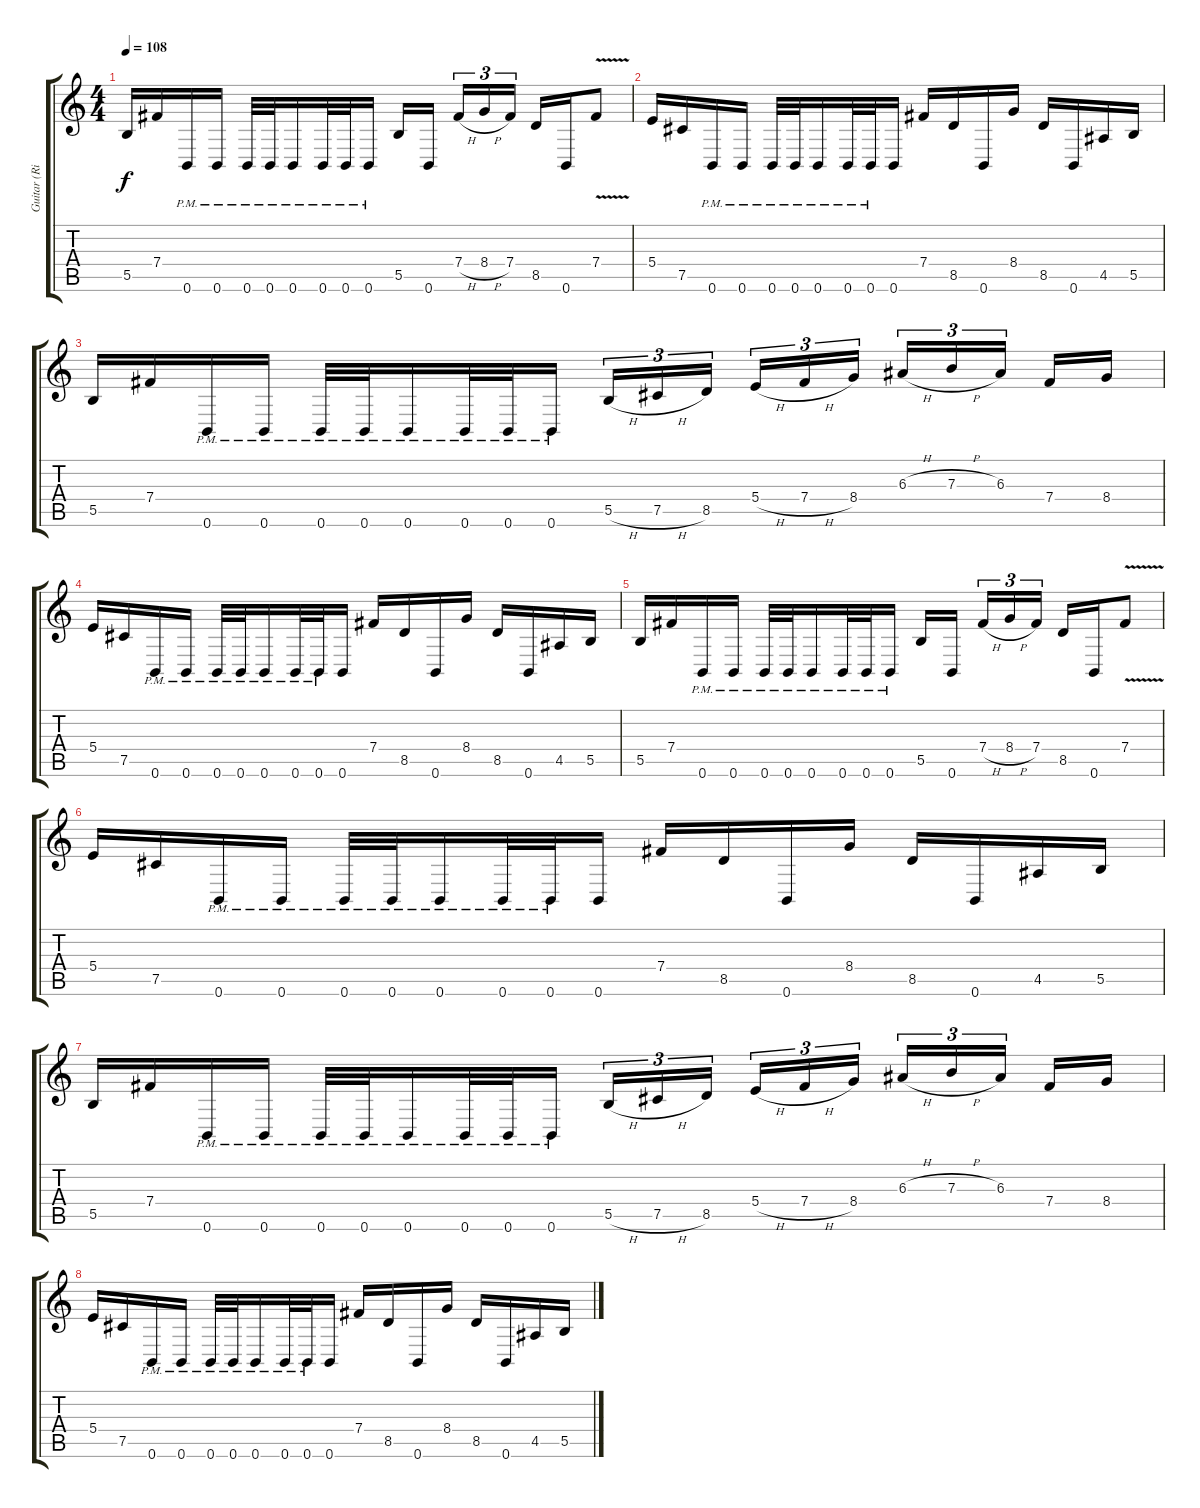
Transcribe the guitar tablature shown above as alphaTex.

\track ("Guitar (Right)" "Guitar (Ri") {instrument overdrivenguitar}
\staff {score tabs}
\tuning (Db4 Ab3 E3 B2 Gb2 B1) {hide}
\ts (4 4)
\tempo 108
\clef g2
\ks c
5.5.16{dy f} 7.4.16 0.6{pm}.16 0.6{pm}.16 0.6{pm}.32 0.6{pm}.32 0.6{pm}.16 0.6{pm}.32 0.6{pm}.32 0.6{pm}.16 5.5.16 0.6.16{beam splitsecondary} 7.4{h}.16{tu (3 2)} 8.4{h}.16{tu (3 2)} 7.4.16{tu (3 2)} 8.5.16 0.6.16 7.4{v}.8 |
5.4.16 7.5.16 0.6{pm}.16 0.6{pm}.16 0.6{pm}.32 0.6{pm}.32 0.6{pm}.16 0.6{pm}.32 0.6{pm}.32 0.6.16 7.4.16 8.5.16 0.6.16 8.4.16 8.5.16 0.6.16 4.5.16 5.5.16 |
5.5.16 7.4.16 0.6{pm}.16 0.6{pm}.16 0.6{pm}.32 0.6{pm}.32 0.6{pm}.16 0.6{pm}.32 0.6{pm}.32 0.6{pm}.16 5.5{h}.16{tu (3 2)} 7.5{h}.16{tu (3 2)} 8.5.16{tu (3 2) beam splitsecondary} 5.4{h}.16{tu (3 2)} 7.4{h}.16{tu (3 2)} 8.4.16{tu (3 2)} 6.3{h}.16{tu (3 2)} 7.3{h}.16{tu (3 2)} 6.3.16{tu (3 2) beam splitsecondary} 7.4.16 8.4.16 |
5.4.16 7.5.16 0.6{pm}.16 0.6{pm}.16 0.6{pm}.32 0.6{pm}.32 0.6{pm}.16 0.6{pm}.32 0.6{pm}.32 0.6.16 7.4.16 8.5.16 0.6.16 8.4.16 8.5.16 0.6.16 4.5.16 5.5.16 |
5.5.16 7.4.16 0.6{pm}.16 0.6{pm}.16 0.6{pm}.32 0.6{pm}.32 0.6{pm}.16 0.6{pm}.32 0.6{pm}.32 0.6{pm}.16 5.5.16 0.6.16{beam splitsecondary} 7.4{h}.16{tu (3 2)} 8.4{h}.16{tu (3 2)} 7.4.16{tu (3 2)} 8.5.16 0.6.16 7.4{v}.8 |
5.4.16 7.5.16 0.6{pm}.16 0.6{pm}.16 0.6{pm}.32 0.6{pm}.32 0.6{pm}.16 0.6{pm}.32 0.6{pm}.32 0.6.16 7.4.16 8.5.16 0.6.16 8.4.16 8.5.16 0.6.16 4.5.16 5.5.16 |
5.5.16 7.4.16 0.6{pm}.16 0.6{pm}.16 0.6{pm}.32 0.6{pm}.32 0.6{pm}.16 0.6{pm}.32 0.6{pm}.32 0.6{pm}.16 5.5{h}.16{tu (3 2)} 7.5{h}.16{tu (3 2)} 8.5.16{tu (3 2) beam splitsecondary} 5.4{h}.16{tu (3 2)} 7.4{h}.16{tu (3 2)} 8.4.16{tu (3 2)} 6.3{h}.16{tu (3 2)} 7.3{h}.16{tu (3 2)} 6.3.16{tu (3 2) beam splitsecondary} 7.4.16 8.4.16 |
5.4.16 7.5.16 0.6{pm}.16 0.6{pm}.16 0.6{pm}.32 0.6{pm}.32 0.6{pm}.16 0.6{pm}.32 0.6{pm}.32 0.6.16 7.4.16 8.5.16 0.6.16 8.4.16 8.5.16 0.6.16 4.5.16 5.5.16
